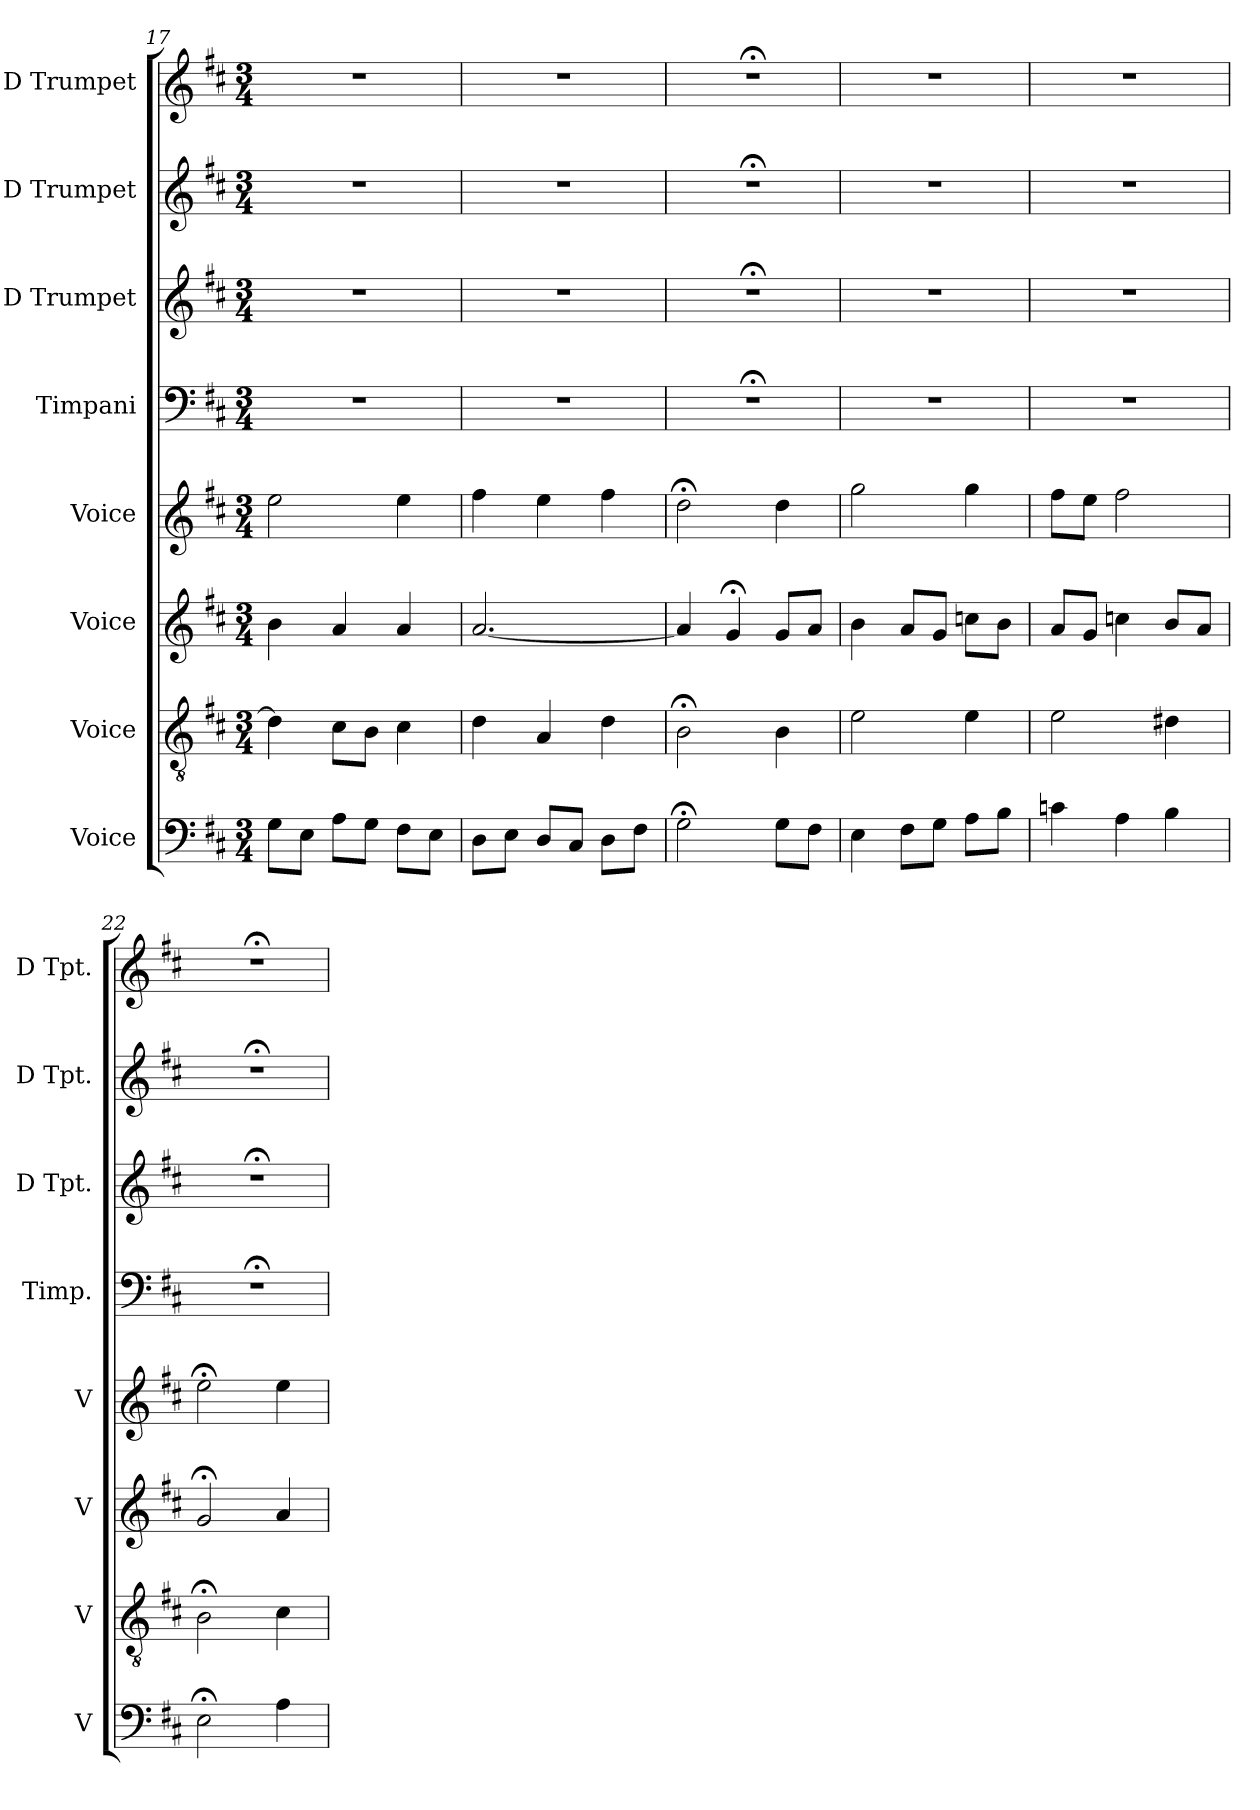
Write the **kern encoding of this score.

**kern	**kern	**kern	**kern	**kern	**kern	**kern	**kern
*part8	*part7	*part6	*part5	*part4	*part3	*part2	*part1
*staff8	*staff7	*staff6	*staff5	*staff4	*staff3	*staff2	*staff1
*I"Voice	*I"Voice	*I"Voice	*I"Voice	*I"Timpani	*I"D Trumpet	*I"D Trumpet	*I"D Trumpet
*I'V	*I'V	*I'V	*I'V	*I'Timp.	*I'D Tpt.	*I'D Tpt.	*I'D Tpt.
*clefF4	*clefGv2	*clefG2	*clefG2	*clefF4	*clefG2	*clefG2	*clefG2
*	*	*	*	*	*ITrd-1c-2	*ITrd-1c-2	*ITrd-1c-2
*k[f#c#]	*k[f#c#]	*k[f#c#]	*k[f#c#]	*k[f#c#]	*k[f#c#g#d#]	*k[f#c#g#d#]	*k[f#c#g#d#]
*M3/4	*M3/4	*M3/4	*M3/4	*M3/4	*M3/4	*M3/4	*M3/4
=17	=17	=17	=17	=17	=17	=17	=17
8G\L	4d\]	4b\	2ee\	2.r	2.r	2.r	2.r
8E\J	.	.	.	.	.	.	.
8A\L	8c#\L	4a/	.	.	.	.	.
8G\J	8B\J	.	.	.	.	.	.
8F#\L	4c#\	4a/	4ee\	.	.	.	.
8E\J	.	.	.	.	.	.	.
=18	=18	=18	=18	=18	=18	=18	=18
8D\L	4d\	[2.a/	4ff#\	2.r	2.r	2.r	2.r
8E\J	.	.	.	.	.	.	.
8D/L	4A/	.	4ee\	.	.	.	.
8C#/J	.	.	.	.	.	.	.
8D\L	4d\	.	4ff#\	.	.	.	.
8F#\J	.	.	.	.	.	.	.
=19	=19	=19	=19	=19	=19	=19	=19
2G;<\	2B;<\	4a/]	2dd;<\	2.r;<	2.r;<	2.r;<	2.r;<
.	.	4g;</	.	.	.	.	.
8G\L	4B\	8g/L	4dd\	.	.	.	.
8F#\J	.	8a/J	.	.	.	.	.
=20	=20	=20	=20	=20	=20	=20	=20
4E\	2e\	4b\	2gg\	2.r	2.r	2.r	2.r
8F#\L	.	8a/L	.	.	.	.	.
8G\J	.	8g/J	.	.	.	.	.
8A\L	4e\	8ccn\L	4gg\	.	.	.	.
8B\J	.	8b\J	.	.	.	.	.
!!LO:PB:g=z
=21	=21	=21	=21	=21	=21	=21	=21
4cn\	2e\	8a/L	8ff#\L	2.r	2.r	2.r	2.r
.	.	8g/J	8ee\J	.	.	.	.
4A\	.	4ccn\	2ff#\	.	.	.	.
4B\	4d#X\	8b/L	.	.	.	.	.
.	.	8a/J	.	.	.	.	.
=22	=22	=22	=22	=22	=22	=22	=22
2E;<\	2B;<\	2g;</	2ee;<\	2.r;<	2.r;<	2.r;<	2.r;<
4A\	4c#\	4a/	4ee\	.	.	.	.
=	=	=	=	=	=	=	=
*-	*-	*-	*-	*-	*-	*-	*-
